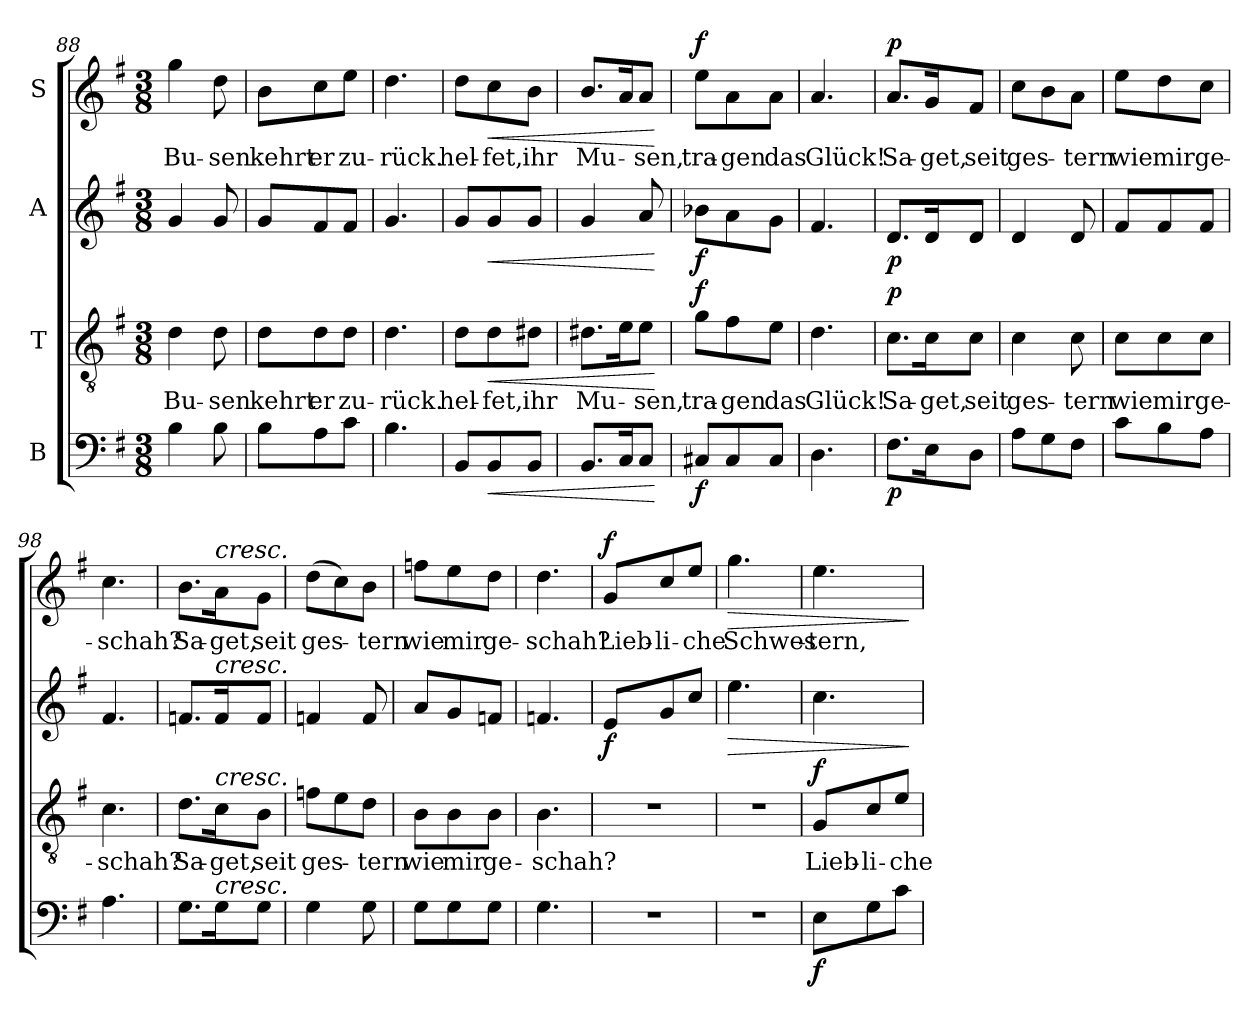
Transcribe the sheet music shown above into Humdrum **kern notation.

**kern	**dynam	**kern	**text	**dynam	**kern	**dynam	**kern	**text	**dynam
*part4	*part4	*part3	*part3	*part3	*part2	*part2	*part1	*part1	*part1
*staff4	*staff4	*staff3	*staff3	*staff3	*staff2	*staff2	*staff1	*staff1	*staff1
*I"B	*	*I"T	*	*	*I"A	*	*I"S	*	*
*clefF4	*	*clefGv2	*	*	*clefG2	*	*clefG2	*	*
*k[f#]	*	*k[f#]	*	*	*k[f#]	*	*k[f#]	*	*
*M3/8	*	*M3/8	*	*	*M3/8	*	*M3/8	*	*
=88	=88	=88	=88	=88	=88	=88	=88	=88	=88
!	!	!	!LO:LY:b	!	!	!	!	!LO:LY:b	!
4B\	.	4d\	Bu-	.	4g/	.	4gg\	Bu-	.
!	!	!	!LO:LY:b	!	!	!	!	!LO:LY:b	!
8B\	.	8d\	-sen	.	8g/	.	8dd\	-sen	.
=89	=89	=89	=89	=89	=89	=89	=89	=89	=89
!	!	!	!LO:LY:b	!	!	!	!	!LO:LY:b	!
8B\L	.	8d\L	kehrt	.	8g/L	.	8b\L	kehrt	.
!	!	!	!LO:LY:b	!	!	!	!	!LO:LY:b	!
8A\	.	8d\	er	.	8f#/	.	8cc\	er	.
!	!	!	!LO:LY:b	!	!	!	!	!LO:LY:b	!
8c\J	.	8d\J	zu-	.	8f#/J	.	8ee\J	zu-	.
=90	=90	=90	=90	=90	=90	=90	=90	=90	=90
!	!	!	!LO:LY:b	!	!	!	!	!LO:LY:b	!
4.B\	.	4.d\	-rück.	.	4.g/	.	4.dd\	-rück.	.
=91	=91	=91	=91	=91	=91	=91	=91	=91	=91
!	!	!	!LO:LY:b	!	!	!	!	!LO:LY:b	!
8BB/L	.	8d\L	hel-	.	8g/L	.	8dd\L	hel-	.
!	!LO:HP:b	!	!LO:LY:b	!LO:HP:b	!	!LO:HP:b	!	!LO:LY:b	!LO:HP:b
8BB/	<	8d\	-fet,	<	8g/	<	8cc\	-fet,	<
!	!	!	!LO:LY:b	!	!	!	!	!LO:LY:b	!
8BB/J	.	8d#X\J	ihr	.	8g/J	.	8b\J	ihr	.
=92	=92	=92	=92	=92	=92	=92	=92	=92	=92
!	!	!	!LO:LY:b	!	!	!	!	!LO:LY:b	!
8.BB/L	.	8.d#X\L	Mu-	.	4g/	.	8.b/L	Mu-	.
16C/K	.	16e\K	.	.	.	.	16a/K	.	.
!	!	!	!LO:LY:b	!	!	!	!	!LO:LY:b	!
8C/J	.	8e\J	-sen,	.	8a/	.	8a/J	-sen,	.
.	[	.	.	[	.	[	.	.	[
=93	=93	=93	=93	=93	=93	=93	=93	=93	=93
!	!LO:DY:b	!	!LO:LY:b	!LO:DY:b	!	!LO:DY:b	!	!LO:LY:b	!LO:DY:b
8C#X/L	f	8g\L	tra-	f	8b-X\L	f	8ee\L	tra-	f
!	!	!	!LO:LY:b	!	!	!	!	!LO:LY:b	!
8C#/	.	8f#\	-gen	.	8a\	.	8a\	-gen	.
!	!	!	!LO:LY:b	!	!	!	!	!LO:LY:b	!
8C#/J	.	8e\J	das	.	8g\J	.	8a\J	das	.
=94	=94	=94	=94	=94	=94	=94	=94	=94	=94
!	!	!	!LO:LY:b	!	!	!	!	!LO:LY:b	!
4.D\	.	4.d\	Glück!	.	4.f#/	.	4.a/	Glück!	.
!!LO:PB:g=z
=95	=95	=95	=95	=95	=95	=95	=95	=95	=95
!	!LO:DY:b	!	!LO:LY:b	!LO:DY:b	!	!LO:DY:b	!	!LO:LY:b	!LO:DY:b
8.F#\L	p	8.c\L	Sa-	p	8.d/L	p	8.a/L	Sa-	p
!	!	!	!LO:LY:b	!	!	!	!	!LO:LY:b	!
16E\K	.	16c\K	-get,	.	16d/K	.	16g/K	-get,	.
!	!	!	!LO:LY:b	!	!	!	!	!LO:LY:b	!
8D\J	.	8c\J	seit	.	8d/J	.	8f#/J	seit	.
=96	=96	=96	=96	=96	=96	=96	=96	=96	=96
!	!	!	!LO:LY:b	!	!	!	!	!LO:LY:b	!
8A\L	.	4c\	ges-	.	4d/	.	8cc\L	ges-	.
8G\	.	.	.	.	.	.	8b\	.	.
!	!	!	!LO:LY:b	!	!	!	!	!LO:LY:b	!
8F#\J	.	8c\	-tern	.	8d/	.	8a\J	-tern	.
=97	=97	=97	=97	=97	=97	=97	=97	=97	=97
!	!	!	!LO:LY:b	!	!	!	!	!LO:LY:b	!
8c\L	.	8c\L	wie	.	8f#/L	.	8ee\L	wie	.
!	!	!	!LO:LY:b	!	!	!	!	!LO:LY:b	!
8B\	.	8c\	mir	.	8f#/	.	8dd\	mir	.
!	!	!	!LO:LY:b	!	!	!	!	!LO:LY:b	!
8A\J	.	8c\J	ge-	.	8f#/J	.	8cc\J	ge-	.
=98	=98	=98	=98	=98	=98	=98	=98	=98	=98
!	!	!	!LO:LY:b	!	!	!	!	!LO:LY:b	!
4.A\	.	4.c\	-schah?	.	4.f#/	.	4.cc\	-schah?	.
=99	=99	=99	=99	=99	=99	=99	=99	=99	=99
!	!	!	!LO:LY:b	!	!	!	!	!LO:LY:b	!
8.G\L	.	8.d\L	Sa-	.	8.fn/L	.	8.b\L	Sa-	.
!	!	!	!	!	!	!	!LO:TX:a:i:t=cresc.	!	!
!	!	!	!	!	!LO:TX:a:i:t=cresc.	!	!	!	!
!	!	!LO:TX:a:i:t=cresc.	!	!	!	!	!	!	!
!LO:TX:a:i:t=cresc.	!	!	!	!	!	!	!	!	!
!	!	!	!LO:LY:b	!	!	!	!	!LO:LY:b	!
16G\K	.	16c\K	-get,	.	16f/K	.	16a\K	-get,	.
!	!	!	!LO:LY:b	!	!	!	!	!LO:LY:b	!
8G\J	.	8B\J	seit	.	8f/J	.	8g\J	seit	.
=100	=100	=100	=100	=100	=100	=100	=100	=100	=100
!	!	!	!LO:LY:b	!	!	!	!	!LO:LY:b	!
4G\	.	8fn\L	ges-	.	4fn/	.	(>8dd\L	ges-	.
.	.	8e\	.	.	.	.	8cc\)	.	.
!	!	!	!LO:LY:b	!	!	!	!	!LO:LY:b	!
8G\	.	8d\J	-tern	.	8f/	.	8b\J	-tern	.
=101	=101	=101	=101	=101	=101	=101	=101	=101	=101
!	!	!	!LO:LY:b	!	!	!	!	!LO:LY:b	!
8G\L	.	8B\L	wie	.	8a/L	.	8ffn\L	wie	.
!	!	!	!LO:LY:b	!	!	!	!	!LO:LY:b	!
8G\	.	8B\	mir	.	8g/	.	8ee\	mir	.
!	!	!	!LO:LY:b	!	!	!	!	!LO:LY:b	!
8G\J	.	8B\J	ge-	.	8fn/J	.	8dd\J	ge-	.
=102	=102	=102	=102	=102	=102	=102	=102	=102	=102
!	!	!	!LO:LY:b	!	!	!	!	!LO:LY:b	!
4.G\	.	4.B\	-schah?	.	4.fn/	.	4.dd\	-schah?	.
!!LO:PB:g=z
=103	=103	=103	=103	=103	=103	=103	=103	=103	=103
!	!	!	!	!	!	!LO:DY:b	!	!LO:LY:b	!LO:DY:b
4.r	.	4.r	.	.	8e/L	f	8g/L	Lieb-	f
!	!	!	!	!	!	!	!	!LO:LY:b	!
.	.	.	.	.	8g/	.	8cc/	-li-	.
!	!	!	!	!	!	!	!	!LO:LY:b	!
.	.	.	.	.	8cc/J	.	8ee/J	-che	.
=104	=104	=104	=104	=104	=104	=104	=104	=104	=104
!	!	!	!	!	!	!LO:HP:b	!	!LO:LY:b	!LO:HP:b
4.r	.	4.r	.	.	4.ee\	>	4.gg\	Schwes-	>
=105	=105	=105	=105	=105	=105	=105	=105	=105	=105
!	!LO:DY:b	!	!LO:LY:b	!LO:DY:b	!	!	!	!LO:LY:b	!
8E\L	f	8G/L	Lieb-	f	4.cc\	.	4.ee\	-tern,	.
!	!	!	!LO:LY:b	!	!	!	!	!	!
8G\	.	8c/	-li-	.	.	.	.	.	.
!	!	!	!LO:LY:b	!	!	!	!	!	!
8c\J	.	8e/J	-che	.	.	.	.	.	.
.	.	.	.	.	.	]	.	.	]
=	=	=	=	=	=	=	=	=	=
*-	*-	*-	*-	*-	*-	*-	*-	*-	*-
